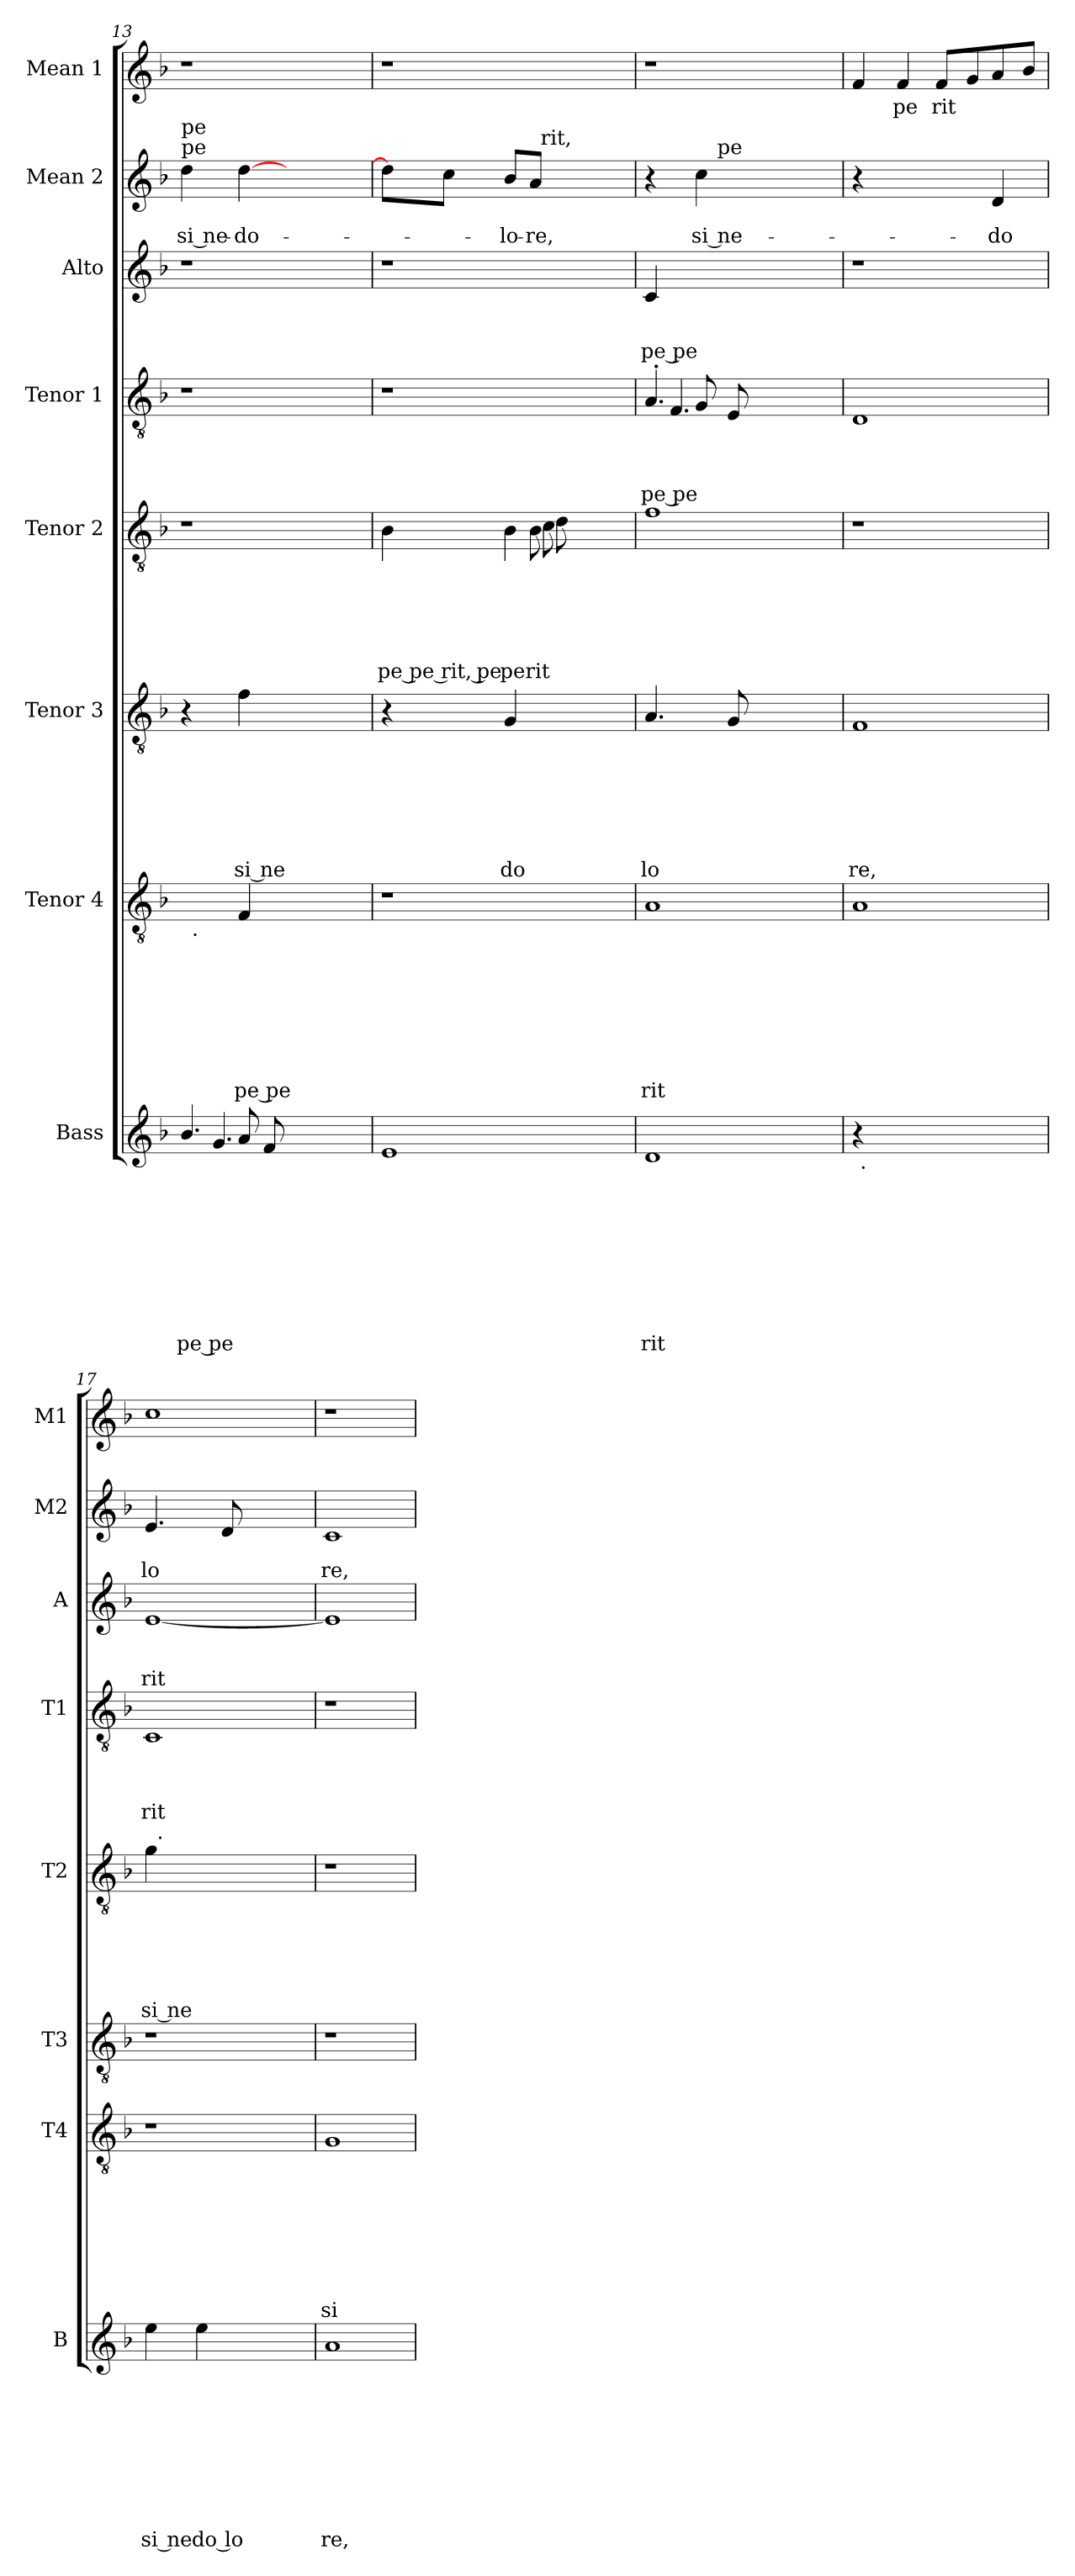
**kern	**text	**text	**text	**text	**text	**text	**text	**text	**text	**kern	**text	**text	**text	**text	**text	**text	**text	**text	**kern	**text	**text	**text	**text	**text	**text	**text	**kern	**text	**text	**text	**text	**text	**text	**kern	**text	**text	**text	**text	**kern	**text	**text	**text	**kern	**text	**text	**kern	**text
*part8	*part8	*part8	*part8	*part8	*part8	*part8	*part8	*part8	*part8	*part7	*part7	*part7	*part7	*part7	*part7	*part7	*part7	*part7	*part6	*part6	*part6	*part6	*part6	*part6	*part6	*part6	*part5	*part5	*part5	*part5	*part5	*part5	*part5	*part4	*part4	*part4	*part4	*part4	*part3	*part3	*part3	*part3	*part2	*part2	*part2	*part1	*part1
*staff8	*staff8	*staff8	*staff8	*staff8	*staff8	*staff8	*staff8	*staff8	*staff8	*staff7	*staff7	*staff7	*staff7	*staff7	*staff7	*staff7	*staff7	*staff7	*staff6	*staff6	*staff6	*staff6	*staff6	*staff6	*staff6	*staff6	*staff5	*staff5	*staff5	*staff5	*staff5	*staff5	*staff5	*staff4	*staff4	*staff4	*staff4	*staff4	*staff3	*staff3	*staff3	*staff3	*staff2	*staff2	*staff2	*staff1	*staff1
*I"Bass	*	*	*	*	*	*	*	*	*	*I"Tenor 4	*	*	*	*	*	*	*	*	*I"Tenor 3	*	*	*	*	*	*	*	*I"Tenor 2	*	*	*	*	*	*	*I"Tenor 1	*	*	*	*	*I"Alto	*	*	*	*I"Mean 2	*	*	*I"Mean 1	*
*I'B	*	*	*	*	*	*	*	*	*	*I'T4	*	*	*	*	*	*	*	*	*I'T3	*	*	*	*	*	*	*	*I'T2	*	*	*	*	*	*	*I'T1	*	*	*	*	*I'A	*	*	*	*I'M2	*	*	*I'M1	*
*clefG2	*	*	*	*	*	*	*	*	*	*clefGv2	*	*	*	*	*	*	*	*	*clefGv2	*	*	*	*	*	*	*	*clefGv2	*	*	*	*	*	*	*clefGv2	*	*	*	*	*clefG2	*	*	*	*clefG2	*	*	*clefG2	*
*ITrd-3c-5	*	*	*	*	*	*	*	*	*	*	*	*	*	*	*	*	*	*	*	*	*	*	*	*	*	*	*	*	*	*	*	*	*	*	*	*	*	*	*	*	*	*	*	*	*	*	*
*k[b-e-]	*	*	*	*	*	*	*	*	*	*k[b-]	*	*	*	*	*	*	*	*	*k[b-]	*	*	*	*	*	*	*	*k[b-]	*	*	*	*	*	*	*k[b-]	*	*	*	*	*k[b-]	*	*	*	*k[b-]	*	*	*k[b-]	*
*B-:	*	*	*	*	*	*	*	*	*	*F:	*	*	*	*	*	*	*	*	*F:	*	*	*	*	*	*	*	*F:	*	*	*	*	*	*	*F:	*	*	*	*	*F:	*	*	*	*F:	*	*	*F:	*
=13	=13	=13	=13	=13	=13	=13	=13	=13	=13	=13	=13	=13	=13	=13	=13	=13	=13	=13	=13	=13	=13	=13	=13	=13	=13	=13	=13	=13	=13	=13	=13	=13	=13	=13	=13	=13	=13	=13	=13	=13	=13	=13	=13	=13	=13	=13	=13
!	!	!	!	!	!	!	!	!	!	!	!	!	!	!	!	!	!	!	!	!	!	!	!	!	!	!	!	!	!	!	!	!	!	!	!	!	!	!	!	!	!	!	!LO:TX:a:t=pe	!	!	!	!
!	!	!	!	!	!	!	!	!	!	!	!	!	!	!	!	!	!	!	!	!	!	!	!	!	!	!	!	!	!	!	!	!	!	!	!	!	!	!	!	!	!	!	!LO:TX:a:t=pe	!	!	!	!
!	!	!	!	!	!	!	!	!	!LO:LY:b:rj	!	!	!	!	!	!	!	!	!	!	!	!	!	!	!	!	!	!	!	!	!	!	!	!	!	!	!	!	!	!	!	!	!	!	!	!LO:LY:b:rj	!	!
*^	*	*	*	*	*	*	*	*	*	*^	*	*	*	*	*	*	*	*	*	*	*	*	*	*	*	*	*	*	*	*	*	*	*	*	*	*	*	*	*	*	*	*	*	*	*	*	*
*	*^	*	*	*	*	*	*	*	*	*	*	*	*	*	*	*	*	*	*	*	*	*	*	*	*	*	*	*	*	*	*	*	*	*	*	*	*	*	*	*	*	*	*	*	*	*	*	*	*
4.ee-/	4ryy	8ryy	.	.	.	.	.	.	.	.	pe pe	4ryy	32ryy	.	.	.	.	.	.	.	.	4r	.	.	.	.	.	.	.	1r	.	.	.	.	.	.	1r	.	.	.	.	1r	.	.	.	4dd\	.	si ne-	1r	.
!	!	!	!	!	!	!	!	!	!	!	!	!	!LO:TX:b:t=.	!	!	!	!	!	!	!	!	!	!	!	!	!	!	!	!	!	!	!	!	!	!	!	!	!	!	!	!	!	!	!	!	!	!	!	!	!
.	.	.	.	.	.	.	.	.	.	.	.	.	2ryy	.	.	.	.	.	.	.	.	.	.	.	.	.	.	.	.	.	.	.	.	.	.	.	.	.	.	.	.	.	.	.	.	.	.	.	.	.
.	.	4.cc/	.	.	.	.	.	.	.	.	.	.	.	.	.	.	.	.	.	.	.	.	.	.	.	.	.	.	.	.	.	.	.	.	.	.	.	.	.	.	.	.	.	.	.	.	.	.	.	.
!	!	!	!	!	!	!	!	!	!	!	!	!	!	!	!	!	!	!	!	!	!LO:LY:b:rj	!	!	!	!	!	!	!	!LO:LY:b	!	!	!	!	!	!	!	!	!	!	!	!	!	!	!	!	!	!	!LO:LY:b	!	!
.	8dd/	.	.	.	.	.	.	.	.	.	.	4F/	.	.	.	.	.	.	.	.	pe pe	4f\	.	.	.	.	.	.	si ne	.	.	.	.	.	.	.	.	.	.	.	.	.	.	.	.	[>4dd\	.	-do-	.	.
8b-/	2ryy	.	.	.	.	.	.	.	.	.	.	.	.	.	.	.	.	.	.	.	.	.	.	.	.	.	.	.	.	.	.	.	.	.	.	.	.	.	.	.	.	.	.	.	.	.	.	.	.	.
2ryy	.	2ryy	.	.	.	.	.	.	.	.	.	2ryy	.	.	.	.	.	.	.	.	.	2ryy	.	.	.	.	.	.	.	.	.	.	.	.	.	.	.	.	.	.	.	.	.	.	.	2ryy	.	.	.	.
.	.	.	.	.	.	.	.	.	.	.	.	.	4...ryy	.	.	.	.	.	.	.	.	.	.	.	.	.	.	.	.	.	.	.	.	.	.	.	.	.	.	.	.	.	.	.	.	.	.	.	.	.
.	8ryy	.	.	.	.	.	.	.	.	.	.	.	.	.	.	.	.	.	.	.	.	.	.	.	.	.	.	.	.	.	.	.	.	.	.	.	.	.	.	.	.	.	.	.	.	.	.	.	.	.
*	*v	*v	*	*	*	*	*	*	*	*	*	*	*	*	*	*	*	*	*	*	*	*	*	*	*	*	*	*	*	*	*	*	*	*	*	*	*	*	*	*	*	*	*	*	*	*	*	*	*	*
=14	=14	=14	=14	=14	=14	=14	=14	=14	=14	=14	=14	=14	=14	=14	=14	=14	=14	=14	=14	=14	=14	=14	=14	=14	=14	=14	=14	=14	=14	=14	=14	=14	=14	=14	=14	=14	=14	=14	=14	=14	=14	=14	=14	=14	=14	=14	=14	=14	=14
!	!	!	!	!	!	!	!	!	!	!	!	!	!	!	!	!	!	!	!	!	!	!	!	!	!	!	!	!	!	!	!	!	!	!	!LO:LY:b:rj	!	!	!	!	!	!	!	!	!	!	!	!	!	!
*	*	*	*	*	*	*	*	*	*	*	*	*	*	*	*	*	*	*	*	*	*	*	*	*	*	*	*	*	*^	*	*	*	*	*	*	*	*	*	*	*	*	*	*	*	*^	*	*	*	*
*	*	*	*	*	*	*	*	*	*	*	*	*	*	*	*	*	*	*	*	*	*	*	*	*	*	*	*	*	*	*^	*	*	*	*	*	*	*	*	*	*	*	*	*	*	*	*	*	*	*	*	*
*v	*v	*	*	*	*	*	*	*	*	*	*	*	*	*	*	*	*	*	*	*	*	*	*	*	*	*	*	*	*	*	*^	*	*	*	*	*	*	*	*	*	*	*	*	*	*	*	*	*	*	*	*	*
*	*	*	*	*	*	*	*	*	*	*v	*v	*	*	*	*	*	*	*	*	*	*	*	*	*	*	*	*	*	*	*	*	*	*	*	*	*	*	*	*	*	*	*	*	*	*	*	*	*	*	*	*	*
1a	.	.	.	.	.	.	.	.	.	1r	.	.	.	.	.	.	.	.	4r	.	.	.	.	.	.	.	4B-\	4.ryy	4.ryy	4.ryy	.	.	.	.	.	pe pe rit, pe	1r	.	.	.	.	1r	.	.	.	8dd\L]	4ryy	.	.	1r	.
.	.	.	.	.	.	.	.	.	.	.	.	.	.	.	.	.	.	.	.	.	.	.	.	.	.	.	.	.	.	.	.	.	.	.	.	.	.	.	.	.	.	.	.	.	.	8cc\J	.	.	.	.	.
!	!	!	!	!	!	!	!	!	!	!	!	!	!	!	!	!	!	!	!	!	!	!	!	!	!	!LO:LY:b:rj	!	!	!	!	!	!	!	!	!	!LO:LY:b	!	!	!	!	!	!	!	!	!	!	!	!	!LO:LY:b	!	!
.	.	.	.	.	.	.	.	.	.	.	.	.	.	.	.	.	.	.	4G/	.	.	.	.	.	.	do	4B-\	.	.	.	.	.	.	.	.	pe	.	.	.	.	.	.	.	.	.	8b-/L	8ryy	.	-lo-	.	.
!	!	!	!	!	!	!	!	!	!	!	!	!	!	!	!	!	!	!	!	!	!	!	!	!	!	!	!	!	!	!	!	!	!	!	!	!LO:LY:b	!	!	!	!	!	!	!	!	!	!	!	!	!LO:LY:b	!	!
.	.	.	.	.	.	.	.	.	.	.	.	.	.	.	.	.	.	.	.	.	.	.	.	.	.	.	.	8B-\	8c\	8d\	.	.	.	.	.	rit	.	.	.	.	.	.	.	.	.	8a/J	32ryy	.	-re,	.	.
!	!	!	!	!	!	!	!	!	!	!	!	!	!	!	!	!	!	!	!	!	!	!	!	!	!	!	!	!	!	!	!	!	!	!	!	!	!	!	!	!	!	!	!	!	!	!	!LO:TX:a:t=rit,	!	!	!	!
.	.	.	.	.	.	.	.	.	.	.	.	.	.	.	.	.	.	.	.	.	.	.	.	.	.	.	.	.	.	.	.	.	.	.	.	.	.	.	.	.	.	.	.	.	.	.	2ryy	.	.	.	.
.	.	.	.	.	.	.	.	.	.	.	.	.	.	.	.	.	.	.	2ryy	.	.	.	.	.	.	.	2ryy	2ryy	2ryy	2ryy	.	.	.	.	.	.	.	.	.	.	.	.	.	.	.	2ryy	.	.	.	.	.
.	.	.	.	.	.	.	.	.	.	.	.	.	.	.	.	.	.	.	.	.	.	.	.	.	.	.	.	.	.	.	.	.	.	.	.	.	.	.	.	.	.	.	.	.	.	.	16.ryy	.	.	.	.
=15	=15	=15	=15	=15	=15	=15	=15	=15	=15	=15	=15	=15	=15	=15	=15	=15	=15	=15	=15	=15	=15	=15	=15	=15	=15	=15	=15	=15	=15	=15	=15	=15	=15	=15	=15	=15	=15	=15	=15	=15	=15	=15	=15	=15	=15	=15	=15	=15	=15	=15	=15
!	!	!	!	!	!	!	!	!	!LO:LY:b	!	!	!	!	!	!	!	!	!LO:LY:b:rj	!	!	!	!	!	!	!	!LO:LY:b	!	!	!	!	!	!	!	!	!	!	!	!	!	!	!LO:LY:b:rj	!	!	!	!LO:LY:b:rj	!	!	!	!	!	!
*	*	*	*	*	*	*	*	*	*	*	*	*	*	*	*	*	*	*	*	*	*	*	*	*	*	*	*	*	*	*	*	*	*	*	*	*	*^	*	*	*	*	*	*	*	*	*	*	*	*	*	*
*	*	*	*	*	*	*	*	*	*	*	*	*	*	*	*	*	*	*	*	*	*	*	*	*	*	*	*v	*v	*v	*v	*	*	*	*	*	*	*	*^	*	*	*	*	*	*	*	*	*	*	*	*	*	*
1g	.	.	.	.	.	.	.	.	rit	1A	.	.	.	.	.	.	.	rit	4.A/	.	.	.	.	.	.	lo	1f	.	.	.	.	.	.	4.A'>/	4ryy	8ryy	.	.	.	pe pe	4c/	.	.	pe pe	4r	4ryy	.	.	1r	.
.	.	.	.	.	.	.	.	.	.	.	.	.	.	.	.	.	.	.	.	.	.	.	.	.	.	.	.	.	.	.	.	.	.	.	.	4.F/	.	.	.	.	.	.	.	.	.	.	.	.	.	.
!	!	!	!	!	!	!	!	!	!	!	!	!	!	!	!	!	!	!	!	!	!	!	!	!	!	!	!	!	!	!	!	!	!	!	!	!	!	!	!	!	!	!	!	!	!	!	!	!LO:LY:b	!	!
.	.	.	.	.	.	.	.	.	.	.	.	.	.	.	.	.	.	.	.	.	.	.	.	.	.	.	.	.	.	.	.	.	.	.	8G/	.	.	.	.	.	2.ryy	.	.	.	4cc\	16.ryy	.	si ne-	.	.
!	!	!	!	!	!	!	!	!	!	!	!	!	!	!	!	!	!	!	!	!	!	!	!	!	!	!	!	!	!	!	!	!	!	!	!	!	!	!	!	!	!	!	!	!	!	!LO:TX:a:t=pe	!	!	!	!
.	.	.	.	.	.	.	.	.	.	.	.	.	.	.	.	.	.	.	.	.	.	.	.	.	.	.	.	.	.	.	.	.	.	.	.	.	.	.	.	.	.	.	.	.	.	2ryy	.	.	.	.
.	.	.	.	.	.	.	.	.	.	.	.	.	.	.	.	.	.	.	8G/	.	.	.	.	.	.	.	.	.	.	.	.	.	.	8E/	2ryy	.	.	.	.	.	.	.	.	.	.	.	.	.	.	.
.	.	.	.	.	.	.	.	.	.	.	.	.	.	.	.	.	.	.	2ryy	.	.	.	.	.	.	.	.	.	.	.	.	.	.	2ryy	.	2ryy	.	.	.	.	.	.	.	.	2ryy	.	.	.	.	.
.	.	.	.	.	.	.	.	.	.	.	.	.	.	.	.	.	.	.	.	.	.	.	.	.	.	.	.	.	.	.	.	.	.	.	.	.	.	.	.	.	.	.	.	.	.	8ryy	.	.	.	.
.	.	.	.	.	.	.	.	.	.	.	.	.	.	.	.	.	.	.	.	.	.	.	.	.	.	.	.	.	.	.	.	.	.	.	8ryy	.	.	.	.	.	.	.	.	.	.	.	.	.	.	.
.	.	.	.	.	.	.	.	.	.	.	.	.	.	.	.	.	.	.	.	.	.	.	.	.	.	.	.	.	.	.	.	.	.	.	.	.	.	.	.	.	.	.	.	.	.	32ryy	.	.	.	.
!!LO:LB:g=z
=16	=16	=16	=16	=16	=16	=16	=16	=16	=16	=16	=16	=16	=16	=16	=16	=16	=16	=16	=16	=16	=16	=16	=16	=16	=16	=16	=16	=16	=16	=16	=16	=16	=16	=16	=16	=16	=16	=16	=16	=16	=16	=16	=16	=16	=16	=16	=16	=16	=16	=16
!	!	!	!	!	!	!	!	!	!	!	!	!	!	!	!	!	!	!	!	!	!	!	!	!	!	!LO:LY:b	!	!	!	!	!	!	!	!	!	!	!	!	!	!	!	!	!	!	!	!	!	!	!	!
*^	*	*	*	*	*	*	*	*	*	*	*	*	*	*	*	*	*	*	*	*	*	*	*	*	*	*	*	*	*	*	*	*	*	*v	*v	*v	*	*	*	*	*	*	*	*	*v	*v	*	*	*	*
4r	64ryy	.	.	.	.	.	.	.	.	.	1A	.	.	.	.	.	.	.	.	1F	.	.	.	.	.	.	re,	1r	.	.	.	.	.	.	1D	.	.	.	.	1r	.	.	.	4r	.	.	4f/	.
!	!LO:TX:b:t=.	!	!	!	!	!	!	!	!	!	!	!	!	!	!	!	!	!	!	!	!	!	!	!	!	!	!	!	!	!	!	!	!	!	!	!	!	!	!	!	!	!	!	!	!	!	!	!
.	2ryy	.	.	.	.	.	.	.	.	.	.	.	.	.	.	.	.	.	.	.	.	.	.	.	.	.	.	.	.	.	.	.	.	.	.	.	.	.	.	.	.	.	.	.	.	.	.	.
!	!	!	!	!	!	!	!	!	!	!	!	!	!	!	!	!	!	!	!	!	!	!	!	!	!	!	!	!	!	!	!	!	!	!	!	!	!	!	!	!	!	!	!	!	!	!	!	!LO:LY:b
2.ryy	.	.	.	.	.	.	.	.	.	.	.	.	.	.	.	.	.	.	.	.	.	.	.	.	.	.	.	.	.	.	.	.	.	.	.	.	.	.	.	.	.	.	.	2ryy	.	.	4f/	pe
!	!	!	!	!	!	!	!	!	!	!	!	!	!	!	!	!	!	!	!	!	!	!	!	!	!	!	!	!	!	!	!	!	!	!	!	!	!	!	!	!	!	!	!	!	!	!	!	!LO:LY:b
.	.	.	.	.	.	.	.	.	.	.	.	.	.	.	.	.	.	.	.	.	.	.	.	.	.	.	.	.	.	.	.	.	.	.	.	.	.	.	.	.	.	.	.	.	.	.	8f/L	rit
.	4ryy	.	.	.	.	.	.	.	.	.	.	.	.	.	.	.	.	.	.	.	.	.	.	.	.	.	.	.	.	.	.	.	.	.	.	.	.	.	.	.	.	.	.	.	.	.	.	.
.	.	.	.	.	.	.	.	.	.	.	.	.	.	.	.	.	.	.	.	.	.	.	.	.	.	.	.	.	.	.	.	.	.	.	.	.	.	.	.	.	.	.	.	.	.	.	8g/	.
!	!	!	!	!	!	!	!	!	!	!	!	!	!	!	!	!	!	!	!	!	!	!	!	!	!	!	!	!	!	!	!	!	!	!	!	!	!	!	!	!	!	!	!	!	!	!LO:LY:b:rj	!	!
.	.	.	.	.	.	.	.	.	.	.	.	.	.	.	.	.	.	.	.	.	.	.	.	.	.	.	.	.	.	.	.	.	.	.	.	.	.	.	.	.	.	.	.	4d/	.	-do	8a/	.
.	8...ryy	.	.	.	.	.	.	.	.	.	.	.	.	.	.	.	.	.	.	.	.	.	.	.	.	.	.	.	.	.	.	.	.	.	.	.	.	.	.	.	.	.	.	.	.	.	.	.
.	.	.	.	.	.	.	.	.	.	.	.	.	.	.	.	.	.	.	.	.	.	.	.	.	.	.	.	.	.	.	.	.	.	.	.	.	.	.	.	.	.	.	.	.	.	.	8b-/J	.
=17	=17	=17	=17	=17	=17	=17	=17	=17	=17	=17	=17	=17	=17	=17	=17	=17	=17	=17	=17	=17	=17	=17	=17	=17	=17	=17	=17	=17	=17	=17	=17	=17	=17	=17	=17	=17	=17	=17	=17	=17	=17	=17	=17	=17	=17	=17	=17	=17
!	!	!	!	!	!	!	!	!	!	!LO:LY:b:rj	!	!	!	!	!	!	!	!	!	!	!	!	!	!	!	!	!	!	!	!	!	!	!	!LO:LY:b:rj	!	!	!	!	!LO:LY:b	!	!	!	!LO:LY:b:rj	!	!	!LO:LY:b	!	!
*v	*v	*	*	*	*	*	*	*	*	*	*	*	*	*	*	*	*	*	*	*	*	*	*	*	*	*	*	*^	*	*	*	*	*	*	*	*	*	*	*	*	*	*	*	*	*	*	*	*
4aa\	.	.	.	.	.	.	.	.	si ne	1r	.	.	.	.	.	.	.	.	1r	.	.	.	.	.	.	.	4g\	32ryy	.	.	.	.	.	si ne-	1C	.	.	.	rit	[<1e	.	.	rit	4.e/	.	lo	1cc	.
!	!	!	!	!	!	!	!	!	!	!	!	!	!	!	!	!	!	!	!	!	!	!	!	!	!	!	!	!LO:TX:a:t=.	!	!	!	!	!	!	!	!	!	!	!	!	!	!	!	!	!	!	!	!
.	.	.	.	.	.	.	.	.	.	.	.	.	.	.	.	.	.	.	.	.	.	.	.	.	.	.	.	2ryy	.	.	.	.	.	.	.	.	.	.	.	.	.	.	.	.	.	.	.	.
!	!	!	!	!	!	!	!	!	!LO:LY:b	!	!	!	!	!	!	!	!	!	!	!	!	!	!	!	!	!	!	!	!	!	!	!	!	!	!	!	!	!	!	!	!	!	!	!	!	!	!	!
4aa\	.	.	.	.	.	.	.	.	do lo	.	.	.	.	.	.	.	.	.	.	.	.	.	.	.	.	.	2.ryy	.	.	.	.	.	.	.	.	.	.	.	.	.	.	.	.	.	.	.	.	.
.	.	.	.	.	.	.	.	.	.	.	.	.	.	.	.	.	.	.	.	.	.	.	.	.	.	.	.	.	.	.	.	.	.	.	.	.	.	.	.	.	.	.	.	8d/	.	.	.	.
2ryy	.	.	.	.	.	.	.	.	.	.	.	.	.	.	.	.	.	.	.	.	.	.	.	.	.	.	.	.	.	.	.	.	.	.	.	.	.	.	.	.	.	.	.	2ryy	.	.	.	.
.	.	.	.	.	.	.	.	.	.	.	.	.	.	.	.	.	.	.	.	.	.	.	.	.	.	.	.	4...ryy	.	.	.	.	.	.	.	.	.	.	.	.	.	.	.	.	.	.	.	.
=18	=18	=18	=18	=18	=18	=18	=18	=18	=18	=18	=18	=18	=18	=18	=18	=18	=18	=18	=18	=18	=18	=18	=18	=18	=18	=18	=18	=18	=18	=18	=18	=18	=18	=18	=18	=18	=18	=18	=18	=18	=18	=18	=18	=18	=18	=18	=18	=18
!	!	!	!	!	!	!	!	!	!LO:LY:b	!	!	!	!	!	!	!	!	!LO:LY:b	!	!	!	!	!	!	!	!	!	!	!	!	!	!	!	!	!	!	!	!	!	!	!	!	!	!	!	!LO:LY:b	!	!
*	*	*	*	*	*	*	*	*	*	*	*	*	*	*	*	*	*	*	*	*	*	*	*	*	*	*	*v	*v	*	*	*	*	*	*	*	*	*	*	*	*	*	*	*	*	*	*	*	*
1dd	.	.	.	.	.	.	.	.	re,	1G	.	.	.	.	.	.	.	si	1r	.	.	.	.	.	.	.	1r	.	.	.	.	.	.	1r	.	.	.	.	1e]	.	.	.	1c	.	re,	1r	.
=	=	=	=	=	=	=	=	=	=	=	=	=	=	=	=	=	=	=	=	=	=	=	=	=	=	=	=	=	=	=	=	=	=	=	=	=	=	=	=	=	=	=	=	=	=	=	=
*-	*-	*-	*-	*-	*-	*-	*-	*-	*-	*-	*-	*-	*-	*-	*-	*-	*-	*-	*-	*-	*-	*-	*-	*-	*-	*-	*-	*-	*-	*-	*-	*-	*-	*-	*-	*-	*-	*-	*-	*-	*-	*-	*-	*-	*-	*-	*-
